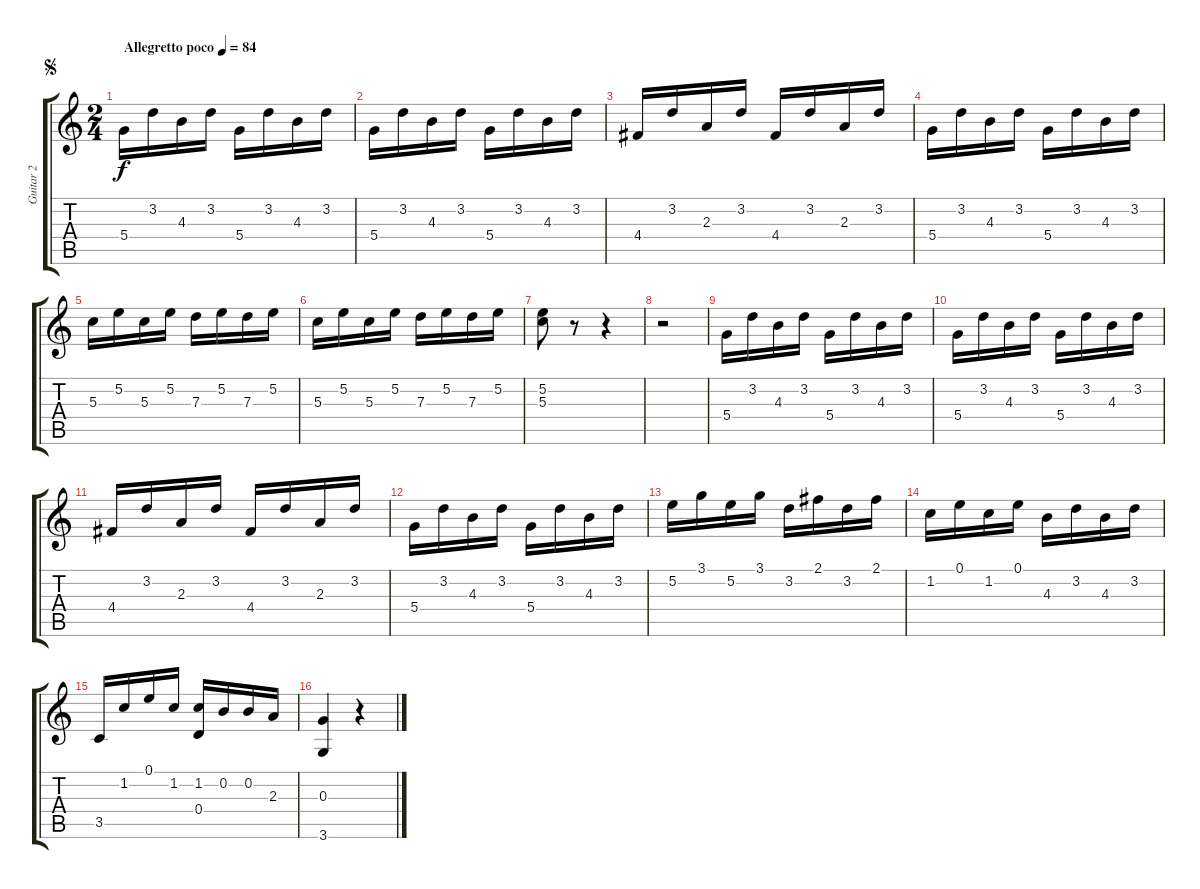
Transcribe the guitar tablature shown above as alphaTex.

\track ("Guitar 2" "Guitar 2") {instrument acousticguitarsteel}
\staff {score tabs}
\tuning (E4 B3 G3 D3 A2 E2) {hide}
\ts (2 4)
\jump segno
\tempo (84 "Allegretto poco")
\clef g2
\ks c
5.4.16{dy f instrument acousticguitarsteel} 3.2.16 4.3.16 3.2.16 5.4.16 3.2.16 4.3.16 3.2.16 |
5.4.16 3.2.16 4.3.16 3.2.16 5.4.16 3.2.16 4.3.16 3.2.16 |
4.4.16 3.2.16 2.3.16 3.2.16 4.4.16 3.2.16 2.3.16 3.2.16 |
5.4.16 3.2.16 4.3.16 3.2.16 5.4.16 3.2.16 4.3.16 3.2.16 |
5.3.16 5.2.16 5.3.16 5.2.16 7.3.16 5.2.16 7.3.16 5.2.16 |
5.3.16 5.2.16 5.3.16 5.2.16 7.3.16 5.2.16 7.3.16 5.2.16 |
(5.2 5.3).8 r.8 r.4 |
r.2 |
5.4.16 3.2.16 4.3.16 3.2.16 5.4.16 3.2.16 4.3.16 3.2.16 |
5.4.16 3.2.16 4.3.16 3.2.16 5.4.16 3.2.16 4.3.16 3.2.16 |
4.4.16 3.2.16 2.3.16 3.2.16 4.4.16 3.2.16 2.3.16 3.2.16 |
5.4.16 3.2.16 4.3.16 3.2.16 5.4.16 3.2.16 4.3.16 3.2.16 |
5.2.16 3.1.16 5.2.16 3.1.16 3.2.16 2.1.16 3.2.16 2.1.16 |
1.2.16 0.1.16 1.2.16 0.1.16 4.3.16 3.2.16 4.3.16 3.2.16 |
3.5.16 1.2.16 0.1.16 1.2.16 (1.2 0.4).16 0.2.16 0.2.16 2.3.16 |
(0.3 3.6).4 r.4
